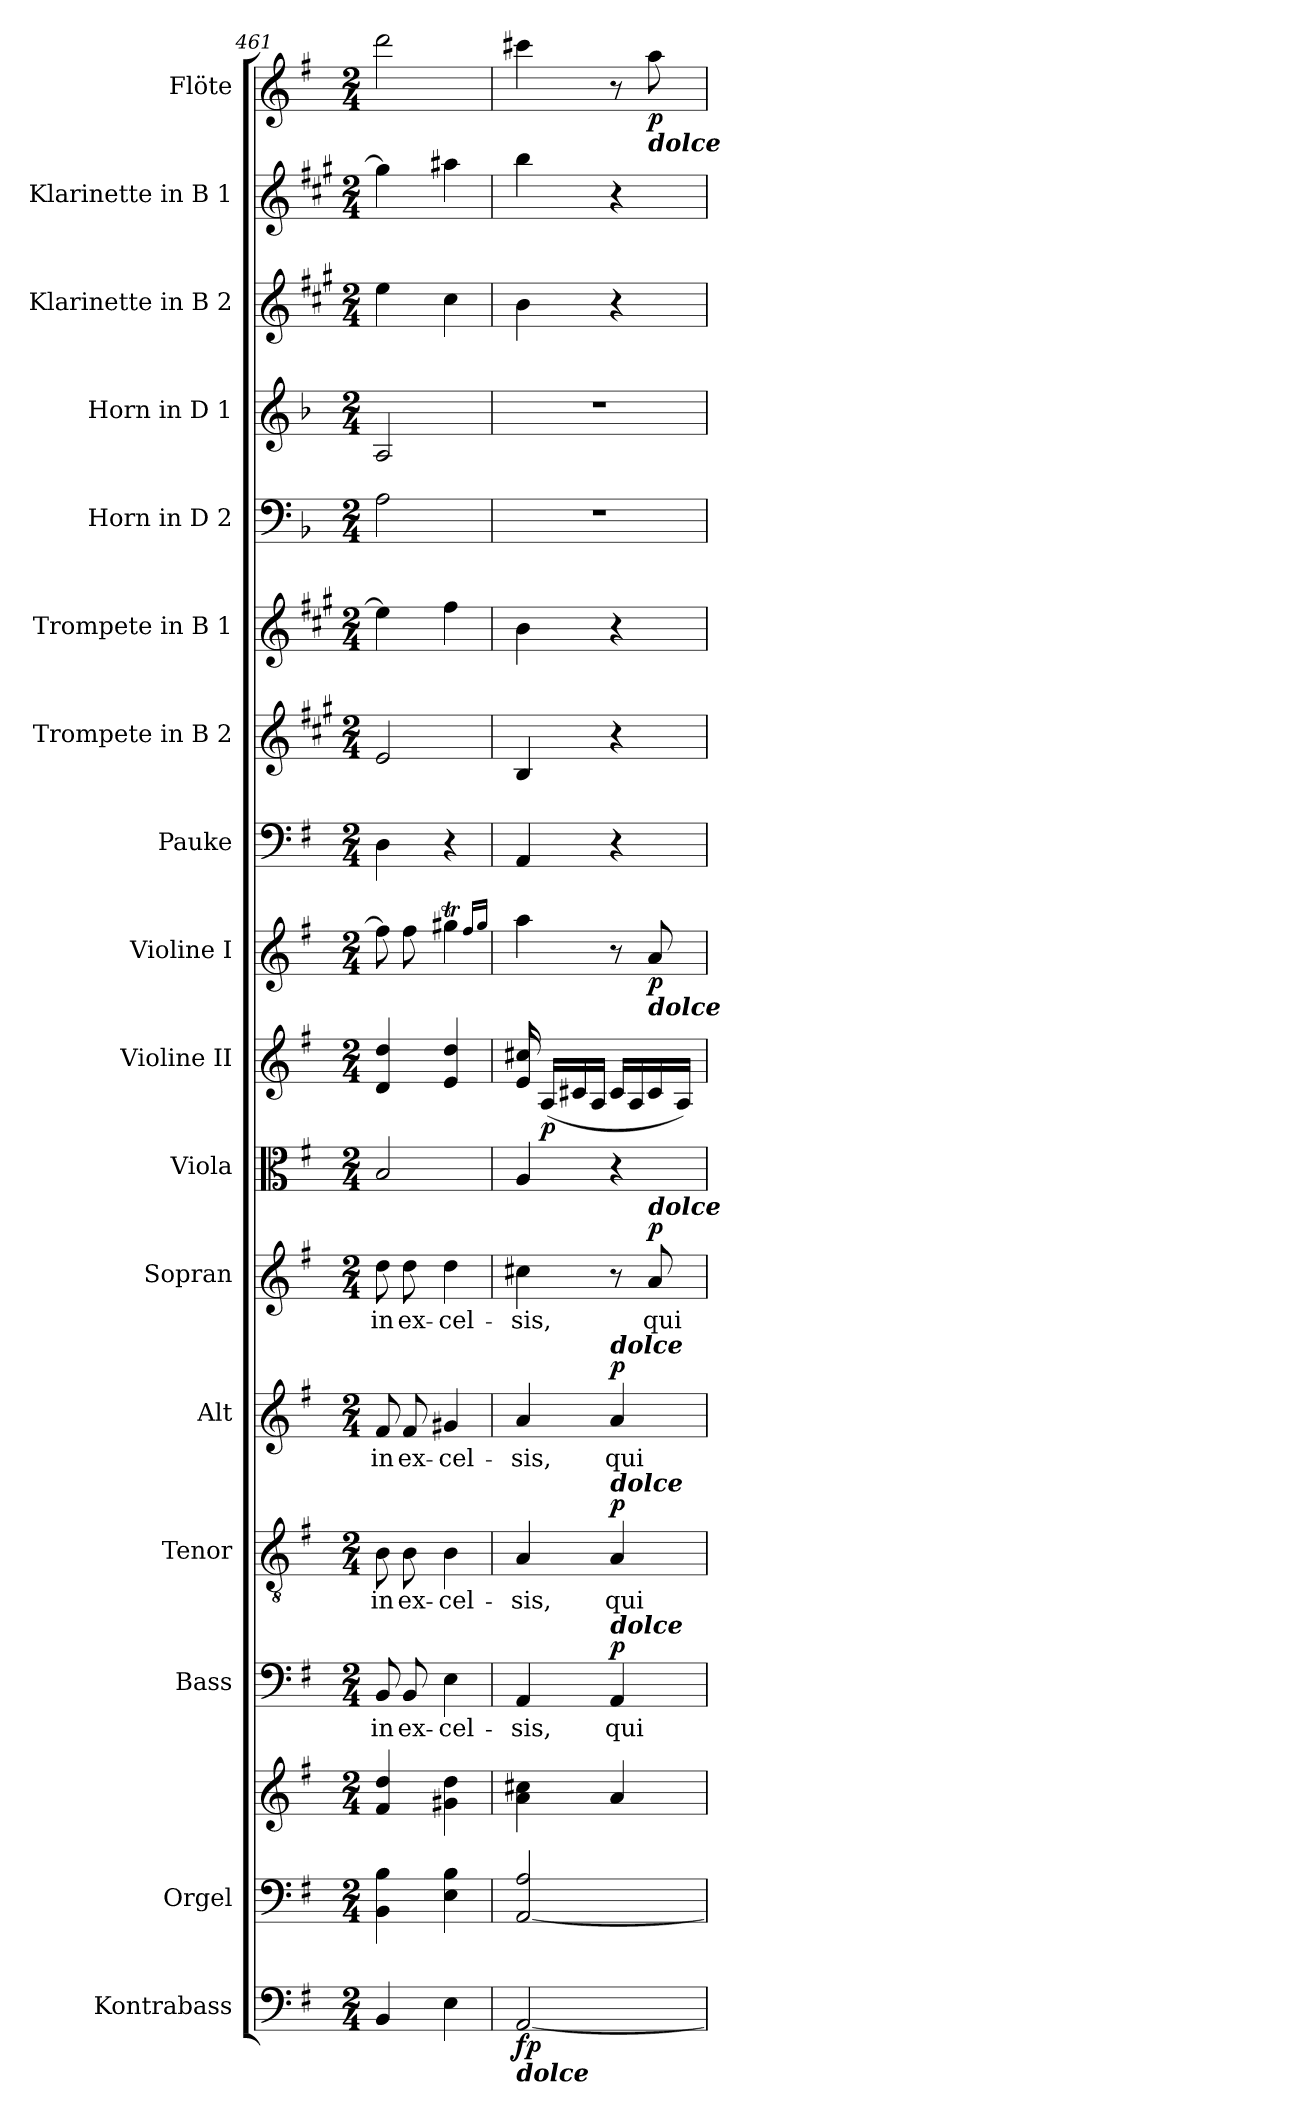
**kern	**dynam	**kern	**kern	**kern	**text	**dynam	**kern	**text	**dynam	**kern	**text	**dynam	**kern	**text	**dynam	**kern	**kern	**dynam	**kern	**dynam	**kern	**kern	**kern	**kern	**kern	**kern	**kern	**kern	**dynam
*part17	*part17	*part16	*part16	*part15	*part15	*part15	*part14	*part14	*part14	*part13	*part13	*part13	*part12	*part12	*part12	*part11	*part10	*part10	*part9	*part9	*part8	*part7	*part6	*part5	*part4	*part3	*part2	*part1	*part1
*staff18	*staff18	*staff17	*staff16	*staff15	*staff15	*staff15	*staff14	*staff14	*staff14	*staff13	*staff13	*staff13	*staff12	*staff12	*staff12	*staff11	*staff10	*staff10	*staff9	*staff9	*staff8	*staff7	*staff6	*staff5	*staff4	*staff3	*staff2	*staff1	*staff1
*I"Kontrabass	*	*I"Orgel	*	*I"Bass	*	*	*I"Tenor	*	*	*I"Alt	*	*	*I"Sopran	*	*	*I"Viola	*I"Violine II	*	*I"Violine I	*	*I"Pauke	*I"Trompete in B 2	*I"Trompete in B 1	*I"Horn in D 2	*I"Horn in D 1	*I"Klarinette in B 2	*I"Klarinette in B 1	*I"Flöte	*
*I'Kb.	*	*I'Org.	*	*I'B	*	*	*I'T	*	*	*I'A	*	*	*I'S	*	*	*I'Vla.	*I'Vl. II	*	*I'Vl. I	*	*I'Pk.	*I'Trp. 2	*I'Trp. 1	*I'Hrn. 2	*I'Hrn. 1	*I'Kl. 2	*I'Kl. 1	*I'Fl.	*
*clefF4	*	*clefF4	*clefG2	*clefF4	*	*	*clefGv2	*	*	*clefG2	*	*	*clefG2	*	*	*clefC3	*clefG2	*	*clefG2	*	*clefF4	*clefG2	*clefG2	*clefF4	*clefG2	*clefG2	*clefG2	*clefG2	*
*ITrd7c12	*	*	*	*	*	*	*	*	*	*	*	*	*	*	*	*	*	*	*	*	*	*ITrd1c2	*ITrd1c2	*ITrd-1c-2	*ITrd-1c-2	*ITrd1c2	*ITrd1c2	*	*
*k[f#]	*	*k[f#]	*k[f#]	*k[f#]	*	*	*k[f#]	*	*	*k[f#]	*	*	*k[f#]	*	*	*k[f#]	*k[f#]	*	*k[f#]	*	*k[f#]	*k[f#]	*k[f#]	*k[f#]	*k[f#]	*k[f#]	*k[f#]	*k[f#]	*
*G:	*	*G:	*G:	*G:	*	*	*G:	*	*	*G:	*	*	*G:	*	*	*G:	*G:	*	*G:	*	*G:	*G:	*G:	*G:	*G:	*G:	*G:	*G:	*
*M2/4	*	*M2/4	*M2/4	*M2/4	*	*	*M2/4	*	*	*M2/4	*	*	*M2/4	*	*	*M2/4	*M2/4	*	*M2/4	*	*M2/4	*M2/4	*M2/4	*M2/4	*M2/4	*M2/4	*M2/4	*M2/4	*
=461	=461	=461	=461	=461	=461	=461	=461	=461	=461	=461	=461	=461	=461	=461	=461	=461	=461	=461	=461	=461	=461	=461	=461	=461	=461	=461	=461	=461	=461
!	!	!	!	!	!LO:LY:b	!	!	!LO:LY:b	!	!	!LO:LY:b	!	!	!LO:LY:b	!	!	!	!	!	!	!	!	!	!	!	!	!	!	!
4BBB/	.	4BB\ 4B\	4f#/ 4dd/	8BB/	in	.	8B\	in	.	8f#/	in	.	8dd\	in	.	2B/	4d/ 4dd/	.	8ff#\]	.	4D\	2d/	4dd\]	2B\	2B/	4dd\	4ff#\]	2ddd\	.
!	!	!	!	!	!LO:LY:b	!	!	!LO:LY:b	!	!	!LO:LY:b	!	!	!LO:LY:b	!	!	!	!	!	!	!	!	!	!	!	!	!	!	!
.	.	.	.	8BB/	ex-	.	8B\	ex-	.	8f#/	ex-	.	8dd\	ex-	.	.	.	.	8ff#\	.	.	.	.	.	.	.	.	.	.
!	!	!	!	!	!LO:LY:b	!	!	!LO:LY:b	!	!	!LO:LY:b	!	!	!LO:LY:b	!	!	!	!	!	!	!	!	!	!	!	!	!	!	!
4EE\	.	4E\ 4B\	4g#X\ 4dd\	4E\	-cel-	.	4B\	-cel-	.	4g#X/	-cel-	.	4dd\	-cel-	.	.	4e/ 4dd/	.	4gg#Xt\	.	4r	.	4ee\	.	.	4b\	4gg#X\	.	.
.	.	.	.	.	.	.	.	.	.	.	.	.	.	.	.	.	.	.	16qff#/LL	.	.	.	.	.	.	.	.	.	.
.	.	.	.	.	.	.	.	.	.	.	.	.	.	.	.	.	.	.	16qgg#/JJ	.	.	.	.	.	.	.	.	.	.
=462	=462	=462	=462	=462	=462	=462	=462	=462	=462	=462	=462	=462	=462	=462	=462	=462	=462	=462	=462	=462	=462	=462	=462	=462	=462	=462	=462	=462	=462
!LO:TX:b:Bi:t=dolce	!	!	!	!	!	!	!	!	!	!	!	!	!	!	!	!	!	!	!	!	!	!	!	!	!	!	!	!	!
!	!LO:DY:b	!	!	!	!LO:LY:b	!	!	!LO:LY:b	!	!	!LO:LY:b	!	!	!LO:LY:b	!	!	!	!	!	!	!	!	!	!	!	!	!	!	!
[2AAA/	fp	[2AA/ 2A/	4a\ 4cc#X\	4AA/	-sis,	.	4A/	-sis,	.	4a/	-sis,	.	4cc#X\	-sis,	.	4A/	16e/ 16cc#X/	.	4aa\	.	4AA/	4A/	4a\	2r	2r	4a\	4aa\	4ccc#X\	.
!	!	!	!	!	!	!	!	!	!	!	!	!	!	!	!	!	!	!LO:DY:b	!	!	!	!	!	!	!	!	!	!	!
.	.	.	.	.	.	.	.	.	.	.	.	.	.	.	.	.	(<16A/LL	p	.	.	.	.	.	.	.	.	.	.	.
.	.	.	.	.	.	.	.	.	.	.	.	.	.	.	.	.	16c#X/	.	.	.	.	.	.	.	.	.	.	.	.
.	.	.	.	.	.	.	.	.	.	.	.	.	.	.	.	.	16A/JJ	.	.	.	.	.	.	.	.	.	.	.	.
!	!	!	!	!	!	!	!	!	!	!LO:TX:a:Bi:t=dolce	!	!	!	!	!	!	!	!	!	!	!	!	!	!	!	!	!	!	!
!	!	!	!	!	!	!	!LO:TX:a:Bi:t=dolce	!	!	!	!	!	!	!	!	!	!	!	!	!	!	!	!	!	!	!	!	!	!
!	!	!	!	!LO:TX:a:Bi:t=dolce	!	!	!	!	!	!	!	!	!	!	!	!	!	!	!	!	!	!	!	!	!	!	!	!	!
!	!	!	!	!	!LO:LY:b	!LO:DY:a	!	!LO:LY:b	!LO:DY:a	!	!LO:LY:b	!LO:DY:a	!	!	!	!	!	!	!	!	!	!	!	!	!	!	!	!	!
.	.	.	4a/	4AA/	qui	p	4A/	qui	p	4a/	qui	p	8r	.	.	4r	16c#/LL	.	8r	.	4r	4r	4r	.	.	4r	4r	8r	.
.	.	.	.	.	.	.	.	.	.	.	.	.	.	.	.	.	16A/	.	.	.	.	.	.	.	.	.	.	.	.
!	!	!	!	!	!	!	!	!	!	!	!	!	!	!	!	!	!	!	!	!	!	!	!	!	!	!	!	!LO:TX:b:Bi:t=dolce	!
!	!	!	!	!	!	!	!	!	!	!	!	!	!	!	!	!	!	!	!LO:TX:b:Bi:t=dolce	!	!	!	!	!	!	!	!	!	!
!	!	!	!	!	!	!	!	!	!	!	!	!	!LO:TX:a:Bi:t=dolce	!	!	!	!	!	!	!	!	!	!	!	!	!	!	!	!
!	!	!	!	!	!	!	!	!	!	!	!	!	!	!LO:LY:b	!LO:DY:a	!	!	!	!	!LO:DY:b	!	!	!	!	!	!	!	!	!LO:DY:b
.	.	.	.	.	.	.	.	.	.	.	.	.	8a/	qui	p	.	16c#/	.	8a/	p	.	.	.	.	.	.	.	8aa\	p
.	.	.	.	.	.	.	.	.	.	.	.	.	.	.	.	.	16A/JJ)	.	.	.	.	.	.	.	.	.	.	.	.
=	=	=	=	=	=	=	=	=	=	=	=	=	=	=	=	=	=	=	=	=	=	=	=	=	=	=	=	=	=
*-	*-	*-	*-	*-	*-	*-	*-	*-	*-	*-	*-	*-	*-	*-	*-	*-	*-	*-	*-	*-	*-	*-	*-	*-	*-	*-	*-	*-	*-
